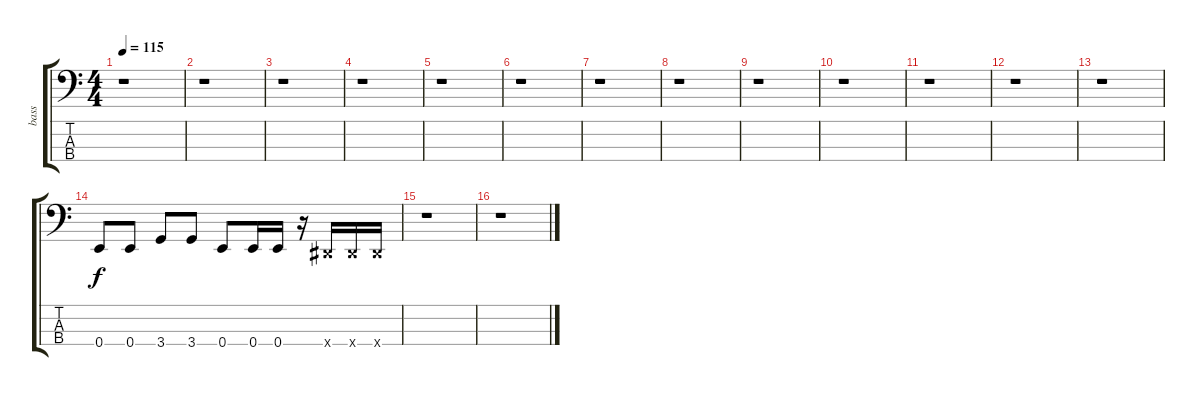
\track ("bass" "bass") {instrument slapbass1}
\staff {score tabs}
\tuning (G2 D2 A1 E1) {hide}
\ts (4 4)
\tempo 115
\clef f4
\ks c
r.1{dy f} |
r.1 |
r.1 |
r.1 |
r.1 |
r.1 |
r.1 |
r.1 |
r.1 |
r.1 |
r.1 |
r.1 |
r.1 |
0.4.8 0.4.8 3.4.8 3.4.8 0.4.8 0.4.16 0.4.16 r.16 -1.4{x}.16 -1.4{x}.16 -1.4{x}.16 |
r.1 |
r.1
